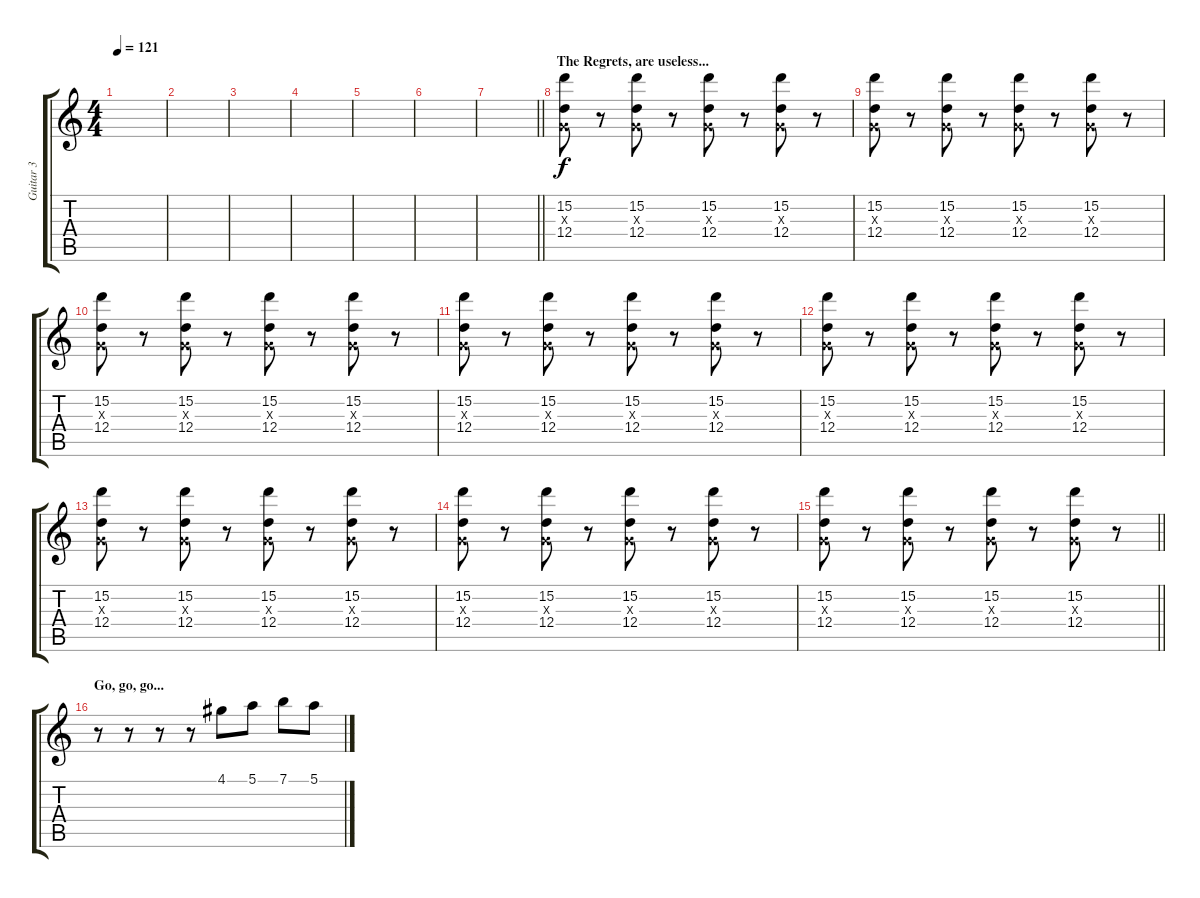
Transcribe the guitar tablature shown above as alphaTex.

\track ("Guitar 3" "Guitar 3") {instrument electricguitarclean}
\staff {score tabs}
\tuning (E4 B3 G3 D3 A2 E2) {hide}
\ts (4 4)
\tempo 121
\clef g2
\ks c
|
|
|
|
|
|
\barLineRight lightlight
|
\section ("" "The Regrets, are useless...")
(15.2 0.3{x} 12.4).8{instrument distortionguitar} r.8 (15.2 0.3{x} 12.4).8 r.8 (15.2 0.3{x} 12.4).8 r.8 (15.2 0.3{x} 12.4).8 r.8 |
(15.2 0.3{x} 12.4).8{instrument distortionguitar} r.8 (15.2 0.3{x} 12.4).8 r.8 (15.2 0.3{x} 12.4).8 r.8 (15.2 0.3{x} 12.4).8 r.8 |
(15.2 0.3{x} 12.4).8{instrument distortionguitar} r.8 (15.2 0.3{x} 12.4).8 r.8 (15.2 0.3{x} 12.4).8 r.8 (15.2 0.3{x} 12.4).8 r.8 |
(15.2 0.3{x} 12.4).8{instrument distortionguitar} r.8 (15.2 0.3{x} 12.4).8 r.8 (15.2 0.3{x} 12.4).8 r.8 (15.2 0.3{x} 12.4).8 r.8 |
(15.2 0.3{x} 12.4).8{instrument distortionguitar} r.8 (15.2 0.3{x} 12.4).8 r.8 (15.2 0.3{x} 12.4).8 r.8 (15.2 0.3{x} 12.4).8 r.8 |
(15.2 0.3{x} 12.4).8{instrument distortionguitar} r.8 (15.2 0.3{x} 12.4).8 r.8 (15.2 0.3{x} 12.4).8 r.8 (15.2 0.3{x} 12.4).8 r.8 |
(15.2 0.3{x} 12.4).8{instrument distortionguitar} r.8 (15.2 0.3{x} 12.4).8 r.8 (15.2 0.3{x} 12.4).8 r.8 (15.2 0.3{x} 12.4).8 r.8 |
\barLineRight lightlight
(15.2 0.3{x} 12.4).8{instrument distortionguitar} r.8 (15.2 0.3{x} 12.4).8 r.8 (15.2 0.3{x} 12.4).8 r.8 (15.2 0.3{x} 12.4).8 r.8 |
\section ("" "Go, go, go...")
r.8{instrument electricguitarclean} r.8 r.8 r.8 4.1.8 5.1.8 7.1.8 5.1.8
